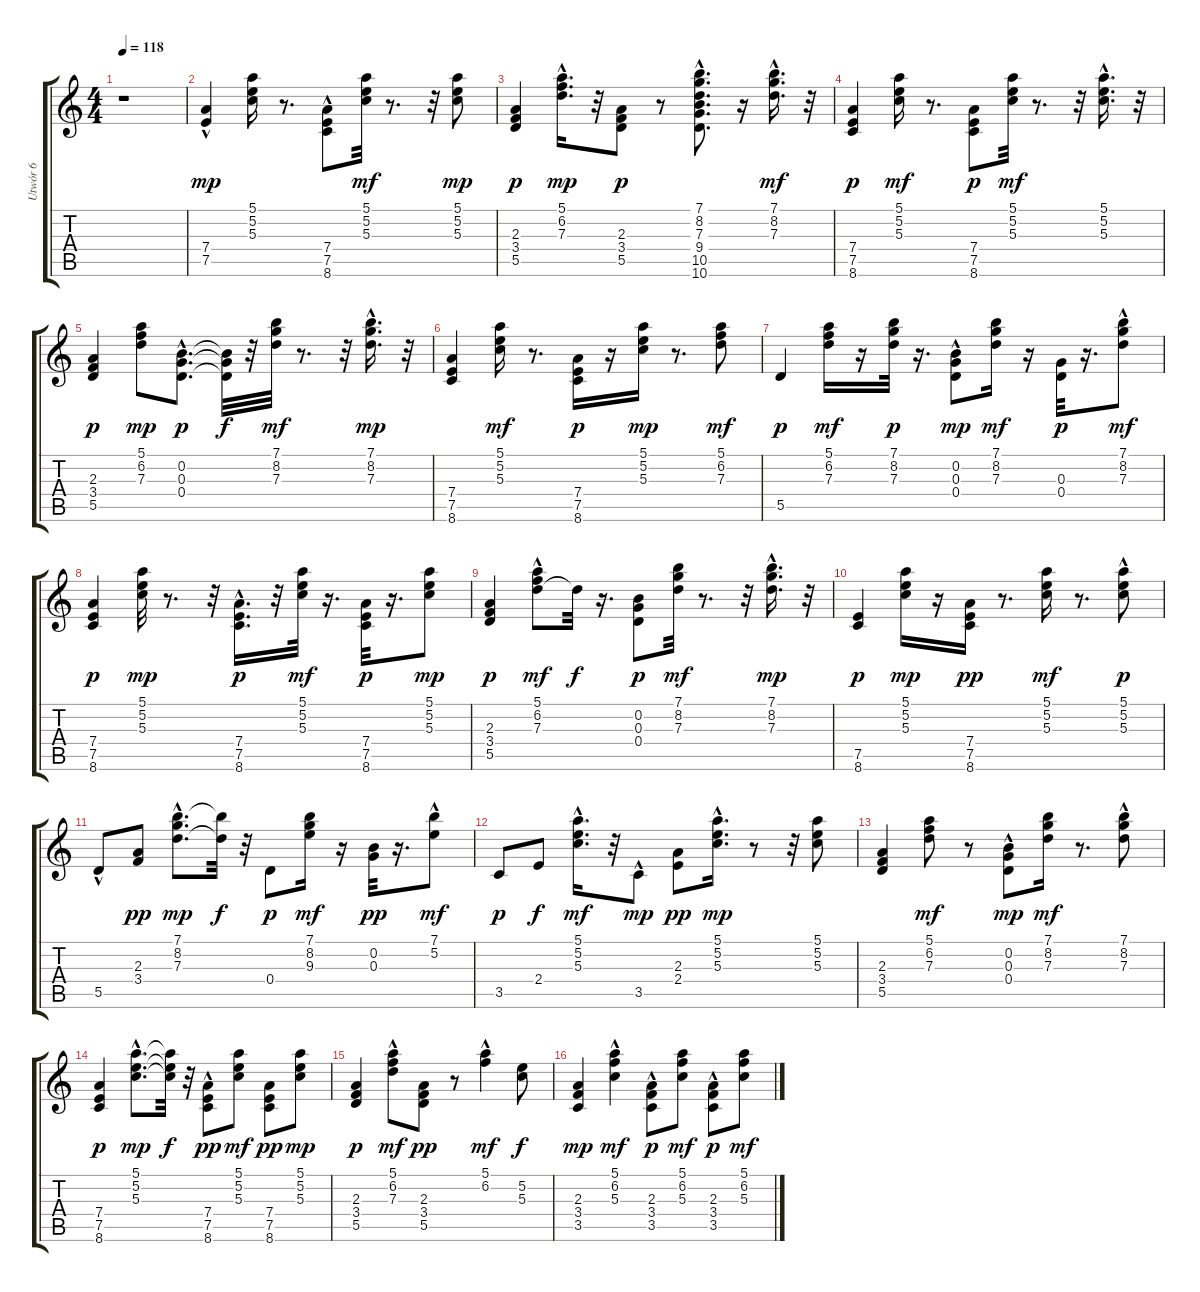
\track ("Utwór 6" "Utwór 6") {instrument electricguitarclean}
\staff {score tabs}
\tuning (E4 B3 G3 D3 A2 E2) {hide}
\ts (4 4)
\tempo 118
\clef g2
\ks c
r.1{dy mp instrument electricguitarclean} |
(7.4{hac} 7.5{hac}).4 (5.1 5.2 5.3).16 r.8{d} (7.4 7.5{hac} 8.6{hac}).8 (5.1 5.2 5.3).32{dy mf} r.8{d} r.32 (5.1 5.2 5.3).8{dy mp} |
(2.3 3.4 5.5).4{dy p} (5.1 6.2 7.3{hac}).16{d dy mp} r.32 (2.3 3.4 5.5).8{dy p} r.8 (7.1 8.2 7.3{hac} 9.4 10.5 10.6).8{d} r.16 (7.1{hac} 8.2{hac} 7.3{hac}).16{d dy mf} r.32 |
(7.4 7.5 8.6).4{dy p} (5.1 5.2 5.3).16{dy mf} r.8{d} (7.4 7.5 8.6).8{dy p} (5.1 5.2 5.3).32{dy mf} r.8{d} r.32 (5.1{hac} 5.2{hac} 5.3{hac}).16{d} r.32 |
(2.3 3.4 5.5).4{dy p} (5.1 6.2 7.3).8{dy mp} (0.2{hac} 0.3{hac} 0.4{hac}).8{d dy p} (0.2{t} 0.3{t} 0.4{t}).32{dy f} r.32 (7.1 8.2 7.3).32{dy mf} r.8{d} r.32 (7.1 8.2{hac} 7.3{hac}).16{d dy mp} r.32 |
(7.4 7.5 8.6).4 (5.1 5.2 5.3).16{dy mf} r.8{d} (7.4 7.5 8.6).16{dy p} r.16 (5.1 5.2 5.3).16{dy mp} r.8{d} (5.1 6.2 7.3).8{dy mf} |
5.5.4{dy p} (5.1 6.2 7.3).16{dy mf} r.16 (7.1 8.2 7.3).32{dy p} r.16{d} (0.2{hac} 0.3{hac} 0.4{hac}).8{dy mp} (7.1 8.2 7.3).16{dy mf} r.16 (0.3 0.4).32{dy p} r.16{d} (7.1{hac} 8.2 7.3).8{dy mf} |
(7.4 7.5 8.6).4{dy p} (5.1 5.2 5.3).32{dy mp} r.8{d} r.32 (7.4{hac} 7.5{hac} 8.6{hac}).16{d dy p} r.32 (5.1 5.2 5.3).32{dy mf} r.16{d} (7.4 7.5 8.6).32{dy p} r.16{d} (5.1 5.2 5.3).8{dy mp} |
(2.3 3.4 5.5).4{dy p} (5.1{hac} 6.2{hac} 7.3).8{dy mf} 7.3{t}.32{dy f} r.16{d} (0.2 0.3 0.4).8{dy p} (7.1 8.2 7.3).32{dy mf} r.8{d} r.32 (7.1{hac} 8.2{hac} 7.3{hac}).16{d dy mp} r.32 |
(7.5 8.6).4{dy p} (5.1 5.2 5.3).16{dy mp} r.16 (7.4 7.5 8.6).16{dy pp} r.8{d} (5.1 5.2 5.3).16{dy mf} r.8{d} (5.1{hac} 5.2 5.3{hac}).8{dy p} |
5.5{hac}.8 (2.3 3.4).8{dy pp} (7.1{hac} 8.2 7.3{hac}).8{d dy mp} (7.1{t} 7.3{t}).32{dy f} r.32 0.4.8{dy p} (7.1 8.2 9.3).16{dy mf} r.16 (0.2 0.3).32{dy pp} r.16{d} (7.1{hac} 5.2).8{dy mf} |
3.5.8{dy p} 2.4.8{dy f} (5.1 5.2 5.3{hac}).16{d dy mf} r.32 3.5{hac}.8{dy mp} (2.3 2.4).8{dy pp} (5.1 5.2{hac} 5.3).16{d dy mp} r.8 r.32 (5.1 5.2 5.3).8 |
(2.3 3.4 5.5).4 (5.1 6.2 7.3).8{dy mf} r.8 (0.2{hac} 0.3{hac} 0.4{hac}).8{dy mp} (7.1 8.2 7.3).16{dy mf} r.8{d} (7.1{hac} 8.2 7.3).8 |
(7.4 7.5 8.6).4{dy p} (5.1{hac} 5.2{hac} 5.3{hac}).8{d dy mp} (5.1{t} 5.2{t} 5.3{t}).32{dy f} r.32 (7.4{hac} 7.5{hac} 8.6{hac}).8{dy pp} (5.1 5.2 5.3).8{dy mf} (7.4 7.5 8.6).8{dy pp} (5.1 5.2 5.3).8{dy mp} |
(2.3 3.4 5.5).4{dy p} (5.1 6.2 7.3{hac}).8{dy mf} (2.3 3.4 5.5).8{dy pp} r.8 (5.1 6.2{hac}).4{dy mf} (5.2 5.3).8{dy f} |
(2.3 3.4 3.5).4{dy mp} (5.1 6.2{hac} 5.3).4{dy mf} (2.3 3.4{hac} 3.5{hac}).8{dy p} (5.1 6.2 5.3).8{dy mf} (2.3 3.4 3.5{hac}).8{dy p} (5.1 6.2 5.3).8{dy mf}
